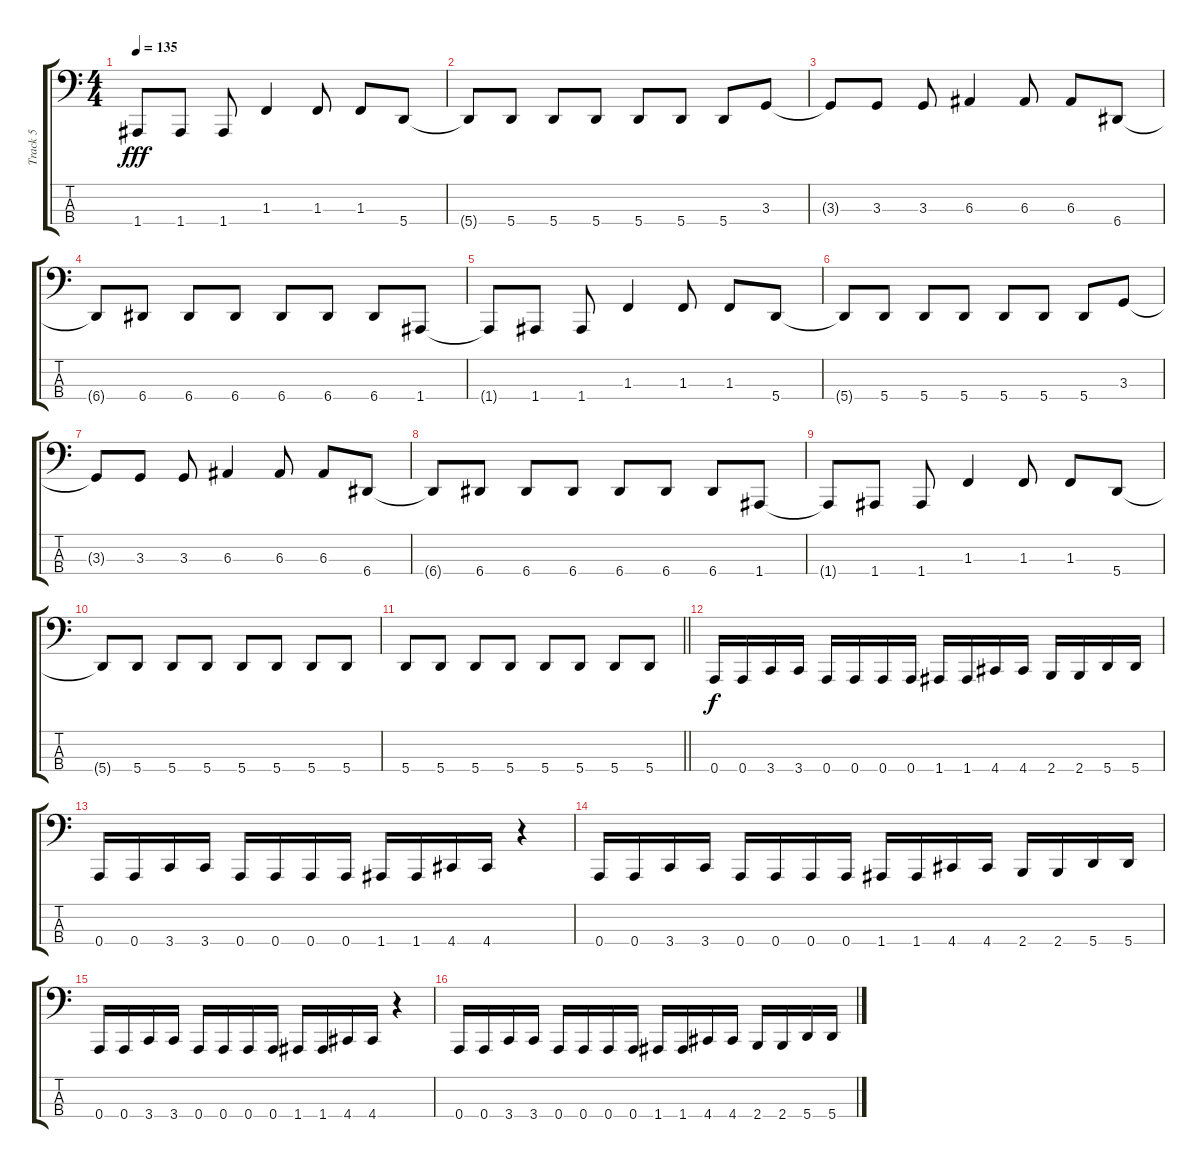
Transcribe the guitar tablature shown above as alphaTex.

\track ("Track 5" "Track 5") {instrument electricbasspick}
\staff {score tabs}
\tuning (D2 A1 E1 A0) {hide}
\ts (4 4)
\tempo 135
\clef f4
\ks c
1.4{t}.8{dy fff} 1.4.8 1.4.8 1.3.4 1.3.8 1.3.8 5.4.8 |
5.4{t}.8 5.4.8 5.4.8 5.4.8 5.4.8 5.4.8 5.4.8 3.3.8 |
3.3{t}.8 3.3.8 3.3.8 6.3.4 6.3.8 6.3.8 6.4.8 |
6.4{t}.8 6.4.8 6.4.8 6.4.8 6.4.8 6.4.8 6.4.8 1.4.8 |
1.4{t}.8 1.4.8 1.4.8 1.3.4 1.3.8 1.3.8 5.4.8 |
5.4{t}.8 5.4.8 5.4.8 5.4.8 5.4.8 5.4.8 5.4.8 3.3.8 |
3.3{t}.8 3.3.8 3.3.8 6.3.4 6.3.8 6.3.8 6.4.8 |
6.4{t}.8 6.4.8 6.4.8 6.4.8 6.4.8 6.4.8 6.4.8 1.4.8 |
1.4{t}.8 1.4.8 1.4.8 1.3.4 1.3.8 1.3.8 5.4.8 |
5.4{t}.8 5.4.8 5.4.8 5.4.8 5.4.8 5.4.8 5.4.8 5.4.8 |
\barLineRight lightlight
5.4.8 5.4.8 5.4.8 5.4.8 5.4.8 5.4.8 5.4.8 5.4.8 |
0.4.16{dy f} 0.4.16 3.4.16 3.4.16 0.4.16 0.4.16 0.4.16 0.4.16 1.4.16 1.4.16 4.4.16 4.4.16 2.4.16 2.4.16 5.4.16 5.4.16 |
0.4.16 0.4.16 3.4.16 3.4.16 0.4.16 0.4.16 0.4.16 0.4.16 1.4.16 1.4.16 4.4.16 4.4.16 r.4 |
0.4.16 0.4.16 3.4.16 3.4.16 0.4.16 0.4.16 0.4.16 0.4.16 1.4.16 1.4.16 4.4.16 4.4.16 2.4.16 2.4.16 5.4.16 5.4.16 |
0.4.16 0.4.16 3.4.16 3.4.16 0.4.16 0.4.16 0.4.16 0.4.16 1.4.16 1.4.16 4.4.16 4.4.16 r.4 |
0.4.16 0.4.16 3.4.16 3.4.16 0.4.16 0.4.16 0.4.16 0.4.16 1.4.16 1.4.16 4.4.16 4.4.16 2.4.16 2.4.16 5.4.16 5.4.16
